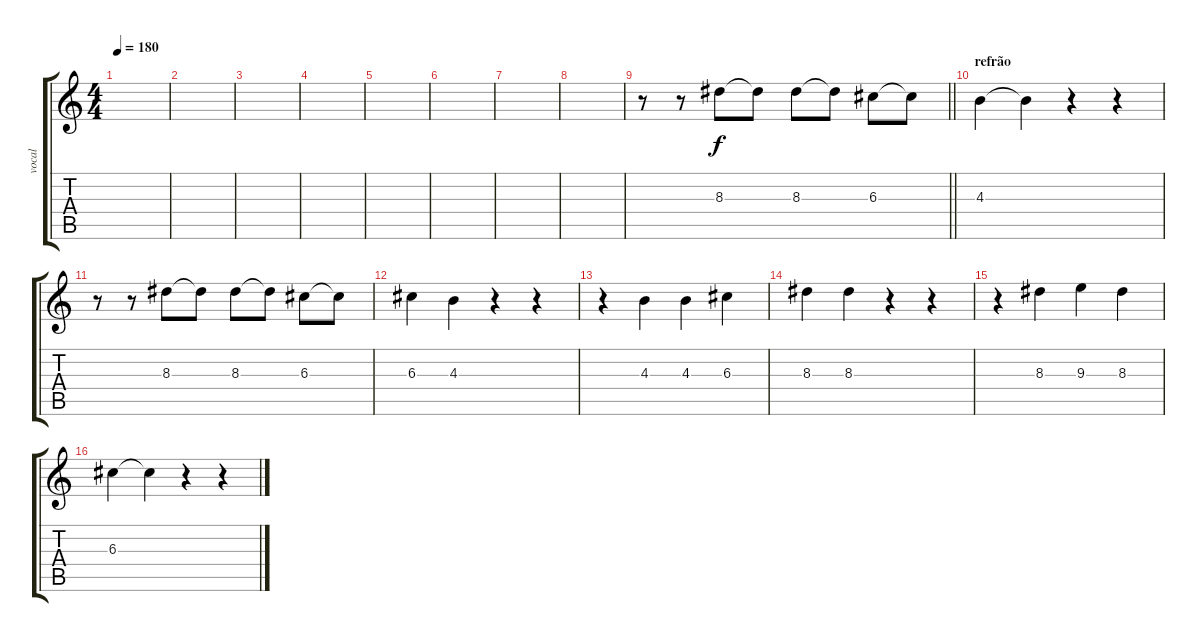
\track ("vocal" "vocal") {instrument acousticguitarnylon}
\staff {score tabs}
\tuning (E4 B3 G3 D3 A2 E2) {hide}
\ts (4 4)
\tempo 180
\clef g2
\ks c
|
|
|
|
|
|
|
|
\barLineRight lightlight
r.8 r.8 8.3.8 8.3{t}.8 8.3.8 8.3{t}.8 6.3.8 6.3{t}.8 |
\section ("" "refrão")
4.3.4 4.3{t}.4 r.4 r.4 |
r.8 r.8 8.3.8 8.3{t}.8 8.3.8 8.3{t}.8 6.3.8 6.3{t}.8 |
6.3.4 4.3.4 r.4 r.4 |
r.4 4.3.4 4.3.4 6.3.4 |
8.3.4 8.3.4 r.4 r.4 |
r.4 8.3.4 9.3.4 8.3.4 |
6.3.4 6.3{t}.4 r.4 r.4
